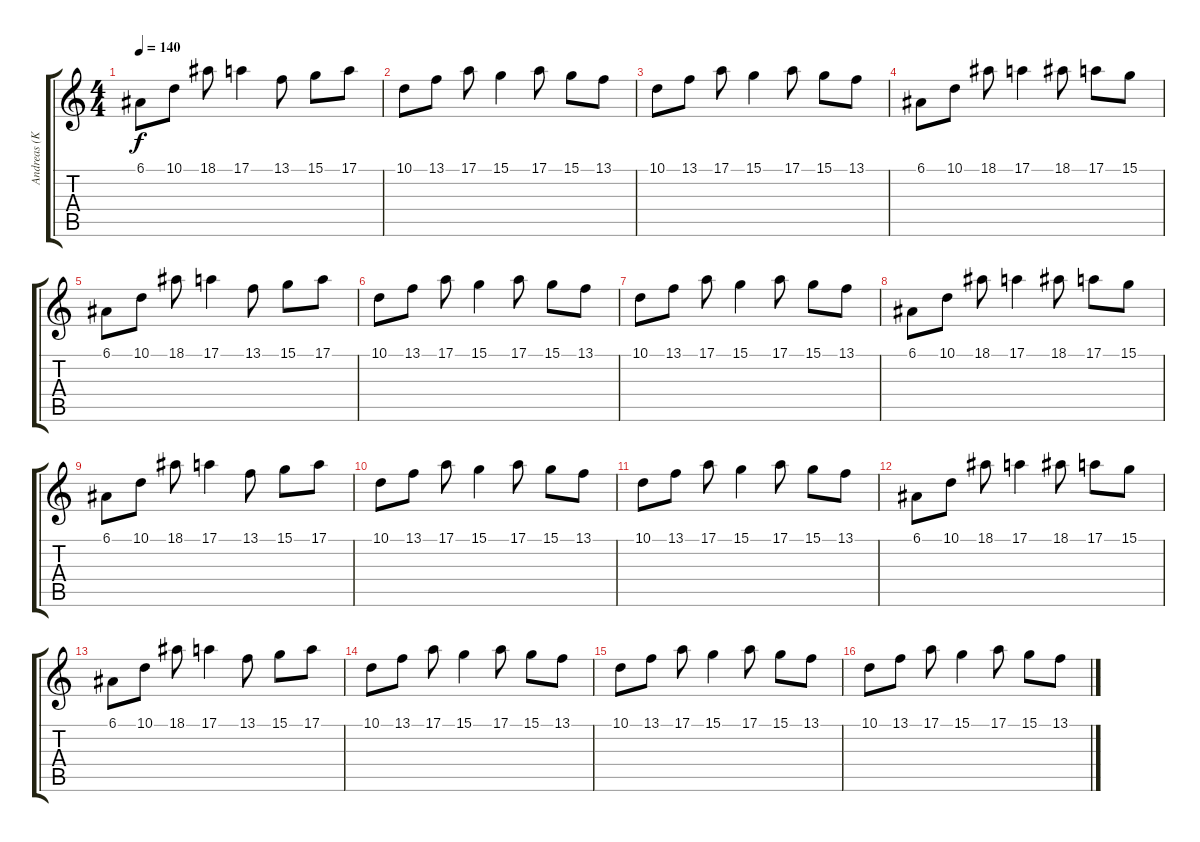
\track ("Andreas (Keyboard)" "Andreas (K") {instrument orchestralharp}
\staff {score tabs}
\tuning (E4 B3 G3 D3 A2 E2) {hide}
\ts (4 4)
\tempo 140
\clef g2
\ks c
6.1.8{dy f} 10.1.8 18.1.8 17.1.4 13.1.8 15.1.8 17.1.8 |
10.1.8 13.1.8 17.1.8 15.1.4 17.1.8 15.1.8 13.1.8 |
10.1.8 13.1.8 17.1.8 15.1.4 17.1.8 15.1.8 13.1.8 |
6.1.8 10.1.8 18.1.8 17.1.4 18.1.8 17.1.8 15.1.8 |
6.1.8 10.1.8 18.1.8 17.1.4 13.1.8 15.1.8 17.1.8 |
10.1.8{instrument orchestralharp} 13.1.8 17.1.8 15.1.4 17.1.8 15.1.8 13.1.8 |
10.1.8 13.1.8 17.1.8 15.1.4 17.1.8 15.1.8 13.1.8 |
6.1.8 10.1.8 18.1.8 17.1.4 18.1.8 17.1.8 15.1.8 |
6.1.8 10.1.8 18.1.8 17.1.4 13.1.8 15.1.8 17.1.8 |
10.1.8 13.1.8 17.1.8 15.1.4 17.1.8 15.1.8 13.1.8 |
10.1.8 13.1.8 17.1.8 15.1.4 17.1.8 15.1.8 13.1.8 |
6.1.8 10.1.8 18.1.8 17.1.4 18.1.8 17.1.8 15.1.8 |
6.1.8 10.1.8 18.1.8 17.1.4 13.1.8 15.1.8 17.1.8 |
10.1.8 13.1.8 17.1.8 15.1.4 17.1.8 15.1.8 13.1.8 |
10.1.8 13.1.8 17.1.8 15.1.4 17.1.8 15.1.8 13.1.8 |
10.1.8 13.1.8 17.1.8 15.1.4 17.1.8 15.1.8 13.1.8
